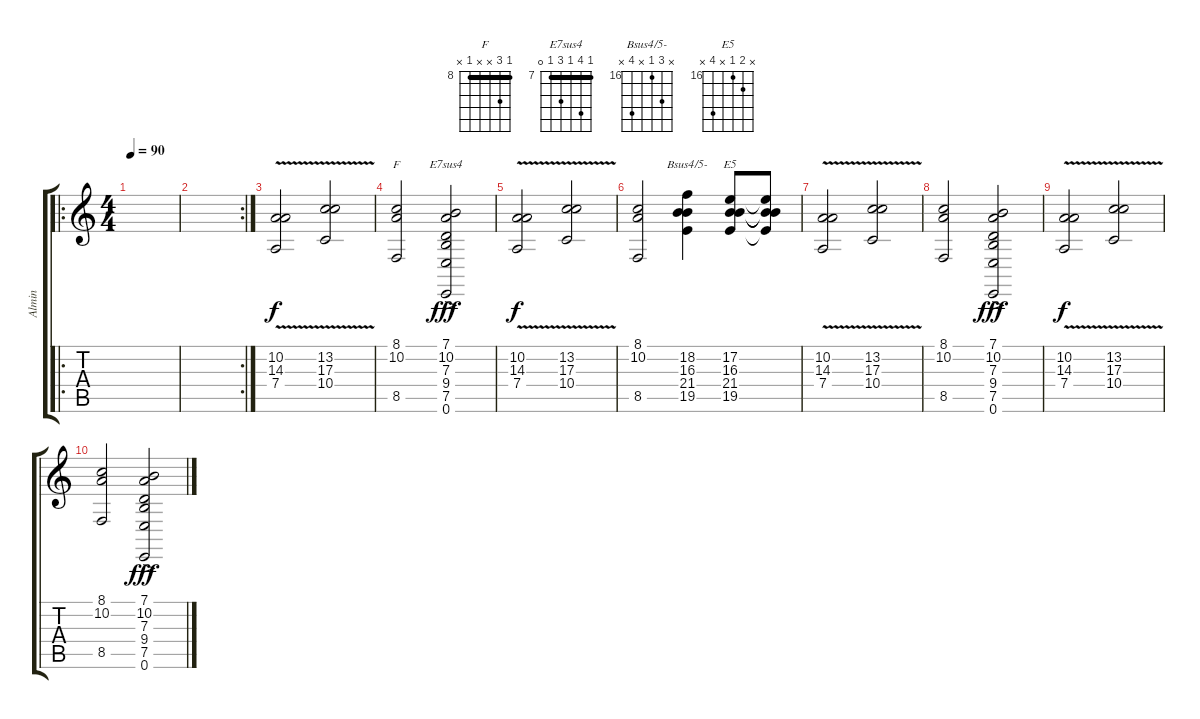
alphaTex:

\track ("Almin" "Almin") {instrument stringensemble1}
\staff {score tabs}
\tuning (E4 B3 G3 D3 A2 E2) {hide}
\chord ("F" 8 10 x x 8 x) {firstfret 8 barre 8}
\chord ("E7sus4" 7 10 7 9 7 0) {firstfret 7 barre 7}
\chord ("Bsus4/5-" x 18 16 x 19 x) {firstfret 16}
\chord ("E5" x 17 16 x 19 x) {firstfret 16}
\ro
\ts (4 4)
\tempo 90
\clef g2
\ks c
|
\rc 2
|
(10.2 14.3 7.4{v}).2{volume 12 instrument stringensemble2} (13.2{v} 17.3 10.4).2 |
(8.1 10.2 8.5).2{ch "F"} (7.1 10.2 7.3 9.4 7.5 0.6{ac}).2{ch "E7sus4" dy fff volume 9 instrument stringensemble1} |
(10.2 14.3 7.4{v}).2{dy f volume 11 instrument stringensemble2} (13.2{v} 17.3 10.4).2 |
(8.1 10.2 8.5).2{volume 10 instrument stringensemble1} (18.2 16.3 21.4 19.5).4{ch "Bsus4/5-"} (17.2 16.3 21.4 19.5).8{ch "E5"} (17.2{t} 16.3{t} 21.4{t} 19.5{t}).8 |
(10.2 14.3 7.4{v}).2{volume 11 instrument stringensemble2} (13.2{v} 17.3 10.4).2 |
(8.1 10.2 8.5).2 (7.1 10.2 7.3 9.4 7.5 0.6{ac}).2{dy fff volume 9 instrument stringensemble1} |
(10.2 14.3 7.4{v}).2{dy f volume 11 instrument stringensemble2} (13.2{v} 17.3 10.4).2 |
(8.1 10.2 8.5).2 (7.1 10.2 7.3 9.4 7.5 0.6{ac}).2{dy fff volume 9 instrument stringensemble1}
